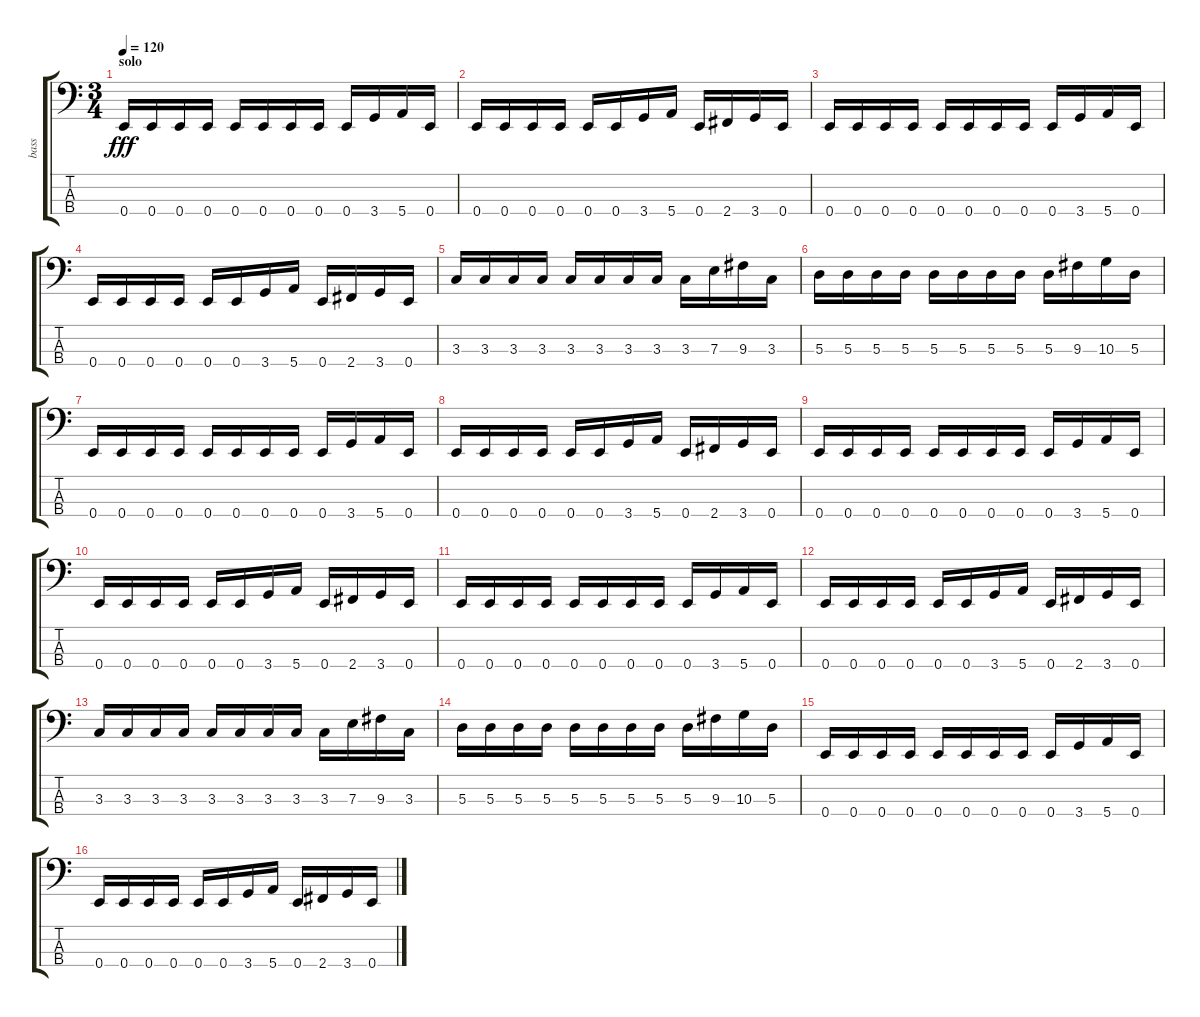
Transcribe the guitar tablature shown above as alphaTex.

\track ("bass" "bass") {instrument electricbassfinger}
\staff {score tabs}
\tuning (G2 D2 A1 E1) {hide}
\ts (3 4)
\section ("" "solo")
\tempo 120
\clef f4
\ks c
0.4.16{dy fff} 0.4.16 0.4.16 0.4.16 0.4.16 0.4.16 0.4.16 0.4.16 0.4.16 3.4.16 5.4.16 0.4.16 |
0.4.16 0.4.16 0.4.16 0.4.16 0.4.16 0.4.16 3.4.16 5.4.16 0.4.16 2.4.16 3.4.16 0.4.16 |
0.4.16 0.4.16 0.4.16 0.4.16 0.4.16 0.4.16 0.4.16 0.4.16 0.4.16 3.4.16 5.4.16 0.4.16 |
0.4.16 0.4.16 0.4.16 0.4.16 0.4.16 0.4.16 3.4.16 5.4.16 0.4.16 2.4.16 3.4.16 0.4.16 |
3.3.16 3.3.16 3.3.16 3.3.16 3.3.16 3.3.16 3.3.16 3.3.16 3.3.16 7.3.16 9.3.16 3.3.16 |
5.3.16 5.3.16 5.3.16 5.3.16 5.3.16 5.3.16 5.3.16 5.3.16 5.3.16 9.3.16 10.3.16 5.3.16 |
0.4.16 0.4.16 0.4.16 0.4.16 0.4.16 0.4.16 0.4.16 0.4.16 0.4.16 3.4.16 5.4.16 0.4.16 |
0.4.16 0.4.16 0.4.16 0.4.16 0.4.16 0.4.16 3.4.16 5.4.16 0.4.16 2.4.16 3.4.16 0.4.16 |
0.4.16 0.4.16 0.4.16 0.4.16 0.4.16 0.4.16 0.4.16 0.4.16 0.4.16 3.4.16 5.4.16 0.4.16 |
0.4.16 0.4.16 0.4.16 0.4.16 0.4.16 0.4.16 3.4.16 5.4.16 0.4.16 2.4.16 3.4.16 0.4.16 |
0.4.16 0.4.16 0.4.16 0.4.16 0.4.16 0.4.16 0.4.16 0.4.16 0.4.16 3.4.16 5.4.16 0.4.16 |
0.4.16 0.4.16 0.4.16 0.4.16 0.4.16 0.4.16 3.4.16 5.4.16 0.4.16 2.4.16 3.4.16 0.4.16 |
3.3.16 3.3.16 3.3.16 3.3.16 3.3.16 3.3.16 3.3.16 3.3.16 3.3.16 7.3.16 9.3.16 3.3.16 |
5.3.16 5.3.16 5.3.16 5.3.16 5.3.16 5.3.16 5.3.16 5.3.16 5.3.16 9.3.16 10.3.16 5.3.16 |
0.4.16 0.4.16 0.4.16 0.4.16 0.4.16 0.4.16 0.4.16 0.4.16 0.4.16 3.4.16 5.4.16 0.4.16 |
0.4.16 0.4.16 0.4.16 0.4.16 0.4.16 0.4.16 3.4.16 5.4.16 0.4.16 2.4.16 3.4.16 0.4.16
